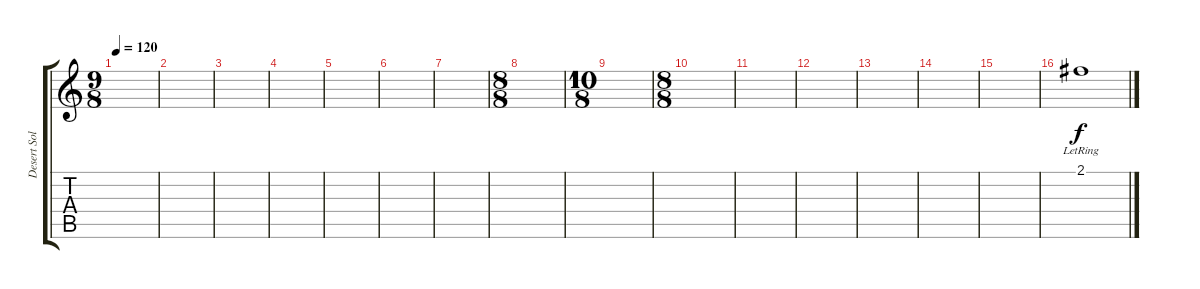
\track ("Desert Solo" "Desert Sol") {instrument electricguitarjazz}
\staff {score tabs}
\tuning (E4 B3 G3 D3 A2 E2) {hide}
\ts (9 8)
\tempo 120
\clef g2
\ks c
|
|
|
|
|
|
|
\ts (8 8)
|
\ts (10 8)
|
\ts (8 8)
|
|
|
|
|
|
2.1{lr}.1
